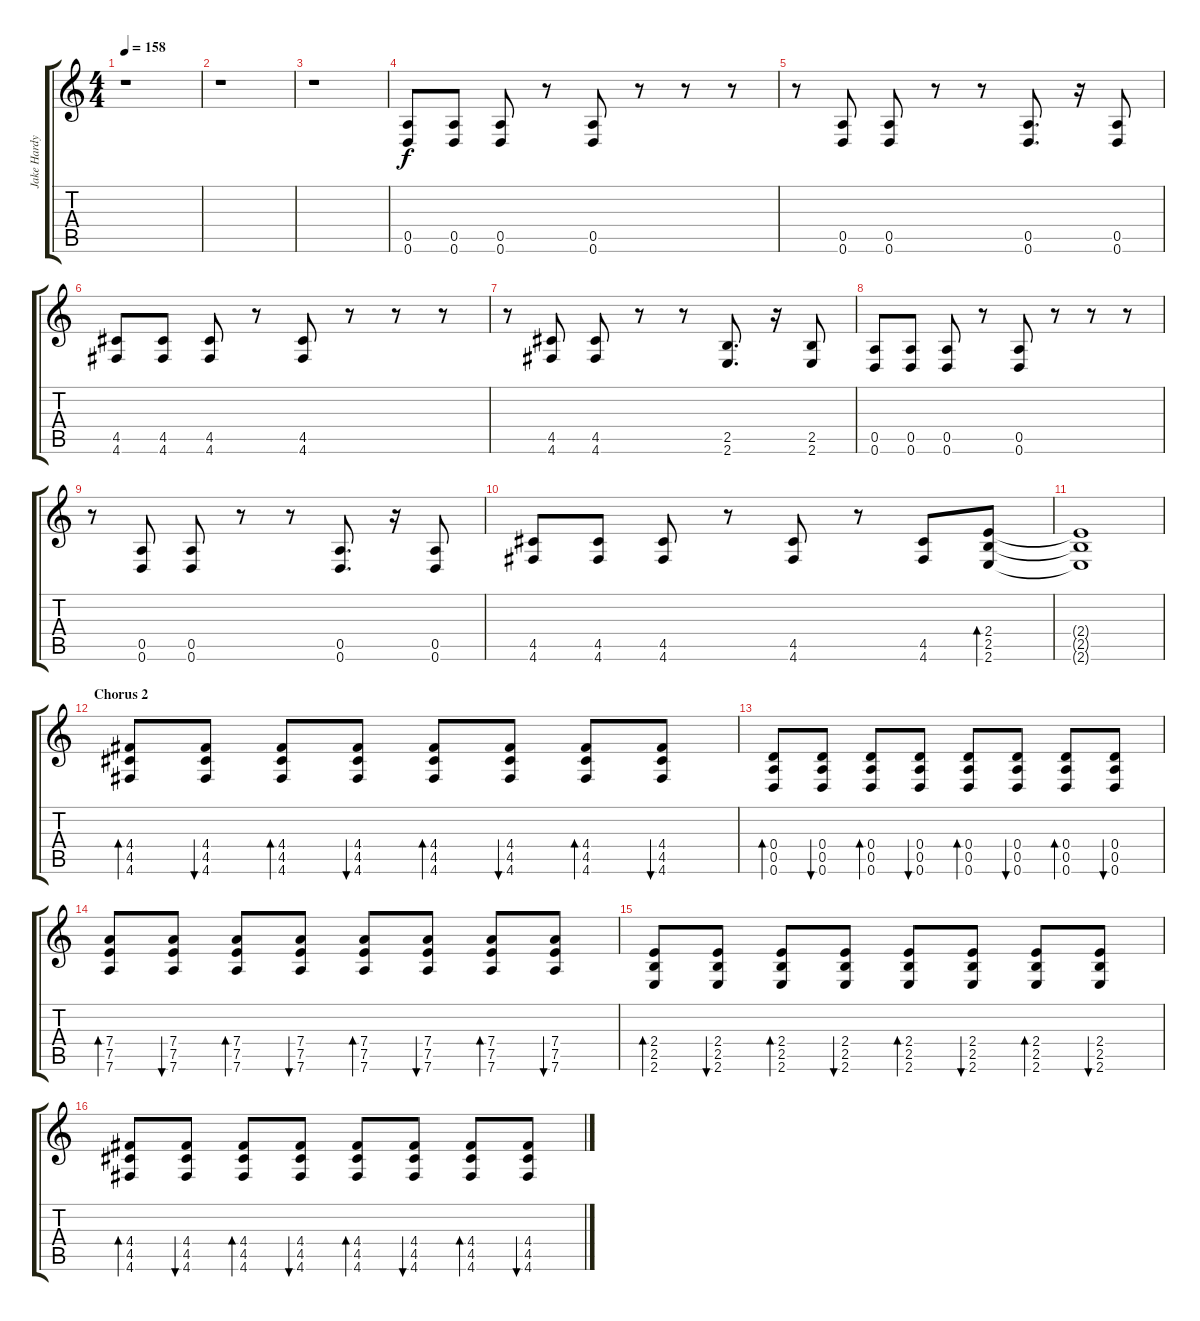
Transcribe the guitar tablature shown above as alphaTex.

\track ("Jake Hardy" "Jake Hardy") {instrument overdrivenguitar}
\staff {score tabs}
\tuning (E4 B3 G3 D3 A2 D2) {hide}
\ts (4 4)
\tempo 158
\clef g2
\ks c
r.1{dy f} |
r.1 |
r.1 |
(0.5 0.6).8 (0.5 0.6).8 (0.5 0.6).8 r.8 (0.5 0.6).8 r.8 r.8 r.8 |
r.8 (0.5 0.6).8 (0.5 0.6).8 r.8 r.8 (0.5 0.6).8{d} r.16 (0.5 0.6).8 |
(4.5 4.6).8 (4.5 4.6).8 (4.5 4.6).8 r.8 (4.5 4.6).8 r.8 r.8 r.8 |
r.8 (4.5 4.6).8 (4.5 4.6).8 r.8 r.8 (2.5 2.6).8{d} r.16 (2.5 2.6).8 |
(0.5 0.6).8 (0.5 0.6).8 (0.5 0.6).8 r.8 (0.5 0.6).8 r.8 r.8 r.8 |
r.8 (0.5 0.6).8 (0.5 0.6).8 r.8 r.8 (0.5 0.6).8{d} r.16 (0.5 0.6).8 |
(4.5 4.6).8 (4.5 4.6).8 (4.5 4.6).8 r.8 (4.5 4.6).8 r.8 (4.5 4.6).8 (2.4 2.5 2.6).8{bd 120} |
(2.4{t} 2.5{t} 2.6{t}).1 |
\section ("" "Chorus 2")
(4.4 4.5 4.6).8{bd 120} (4.4 4.5 4.6).8{bu 120} (4.4 4.5 4.6).8{bd 120} (4.4 4.5 4.6).8{bu 120} (4.4 4.5 4.6).8{bd 120} (4.4 4.5 4.6).8{bu 120} (4.4 4.5 4.6).8{bd 120} (4.4 4.5 4.6).8{bu 120} |
(0.4 0.5 0.6).8{bd 120} (0.4 0.5 0.6).8{bu 120} (0.4 0.5 0.6).8{bd 120} (0.4 0.5 0.6).8{bu 120} (0.4 0.5 0.6).8{bd 120} (0.4 0.5 0.6).8{bu 120} (0.4 0.5 0.6).8{bd 120} (0.4 0.5 0.6).8{bu 120} |
(7.4 7.5 7.6).8{bd 120} (7.4 7.5 7.6).8{bu 120} (7.4 7.5 7.6).8{bd 120} (7.4 7.5 7.6).8{bu 120} (7.4 7.5 7.6).8{bd 120} (7.4 7.5 7.6).8{bu 120} (7.4 7.5 7.6).8{bd 120} (7.4 7.5 7.6).8{bu 120} |
(2.4 2.5 2.6).8{bd 120} (2.4 2.5 2.6).8{bu 120} (2.4 2.5 2.6).8{bd 120} (2.4 2.5 2.6).8{bu 120} (2.4 2.5 2.6).8{bd 120} (2.4 2.5 2.6).8{bu 120} (2.4 2.5 2.6).8{bd 120} (2.4 2.5 2.6).8{bu 120} |
(4.4 4.5 4.6).8{bd 120} (4.4 4.5 4.6).8{bu 120} (4.4 4.5 4.6).8{bd 120} (4.4 4.5 4.6).8{bu 120} (4.4 4.5 4.6).8{bd 120} (4.4 4.5 4.6).8{bu 120} (4.4 4.5 4.6).8{bd 120} (4.4 4.5 4.6).8{bu 120}
